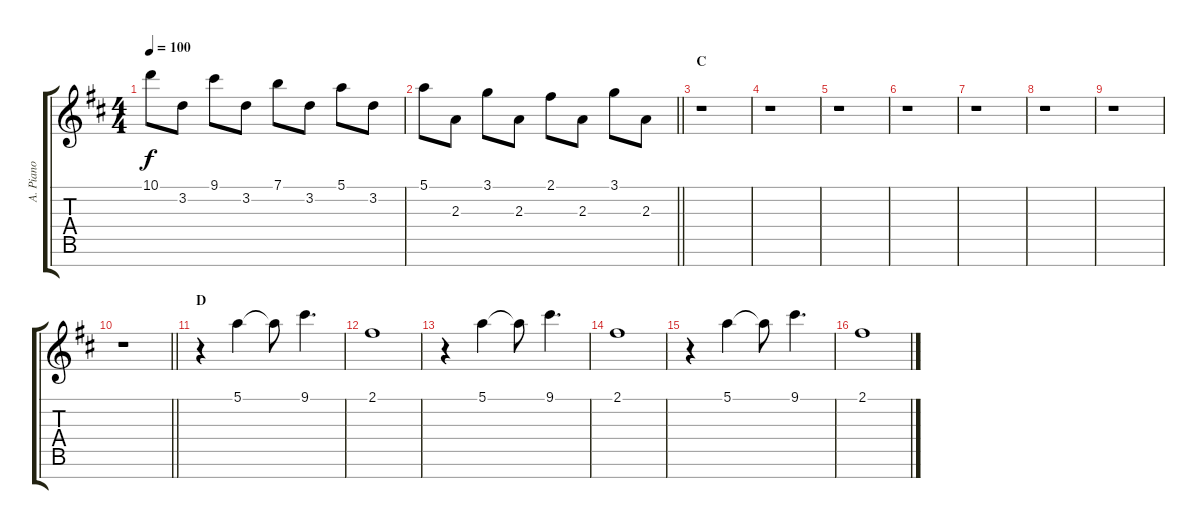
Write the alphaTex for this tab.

\track ("A. Piano" "A. Piano") {instrument acousticgrandpiano}
\staff {score tabs}
\tuning (E5 B4 G4 D4 A3 E3 B2) {hide}
\ts (4 4)
\tempo 100
\clef g2
\ks d
10.1.8{dy f} 3.2.8 9.1.8 3.2.8 7.1.8 3.2.8 5.1.8 3.2.8 |
\barLineRight lightlight
5.1.8 2.3.8 3.1.8 2.3.8 2.1.8 2.3.8 3.1.8 2.3.8 |
\section ("" "C")
r.1 |
r.1 |
r.1 |
r.1 |
r.1 |
r.1 |
r.1 |
\barLineRight lightlight
r.1 |
\section ("" "D")
r.4 5.1.4 5.1{t}.8 9.1.4{d} |
2.1.1 |
r.4 5.1.4 5.1{t}.8 9.1.4{d} |
2.1.1 |
r.4 5.1.4 5.1{t}.8 9.1.4{d} |
2.1.1
